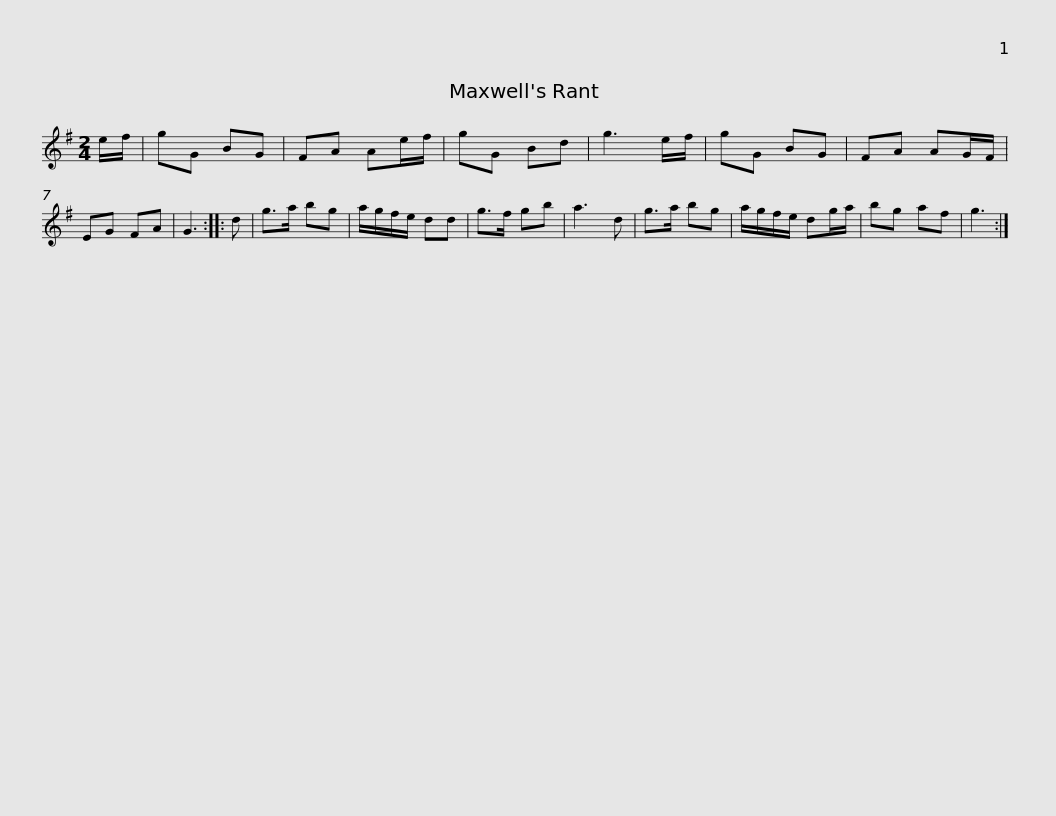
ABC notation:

X:1
L:1/8
M:2/4
I:linebreak $
K:G
V:1 treble
V:1
 e/f/ | gG BG | FA Ae/f/ | gG Bd | g3 e/f/ | %5
 gG BG | FA AG/F/ | EG FA | G3 :: d | %10
 g>a bg |$ a/g/f/e/ dd | g>f gb | a3 d | g>a bg | %15
 a/g/f/e/ dg/a/ | bg af | g3 :| %18
